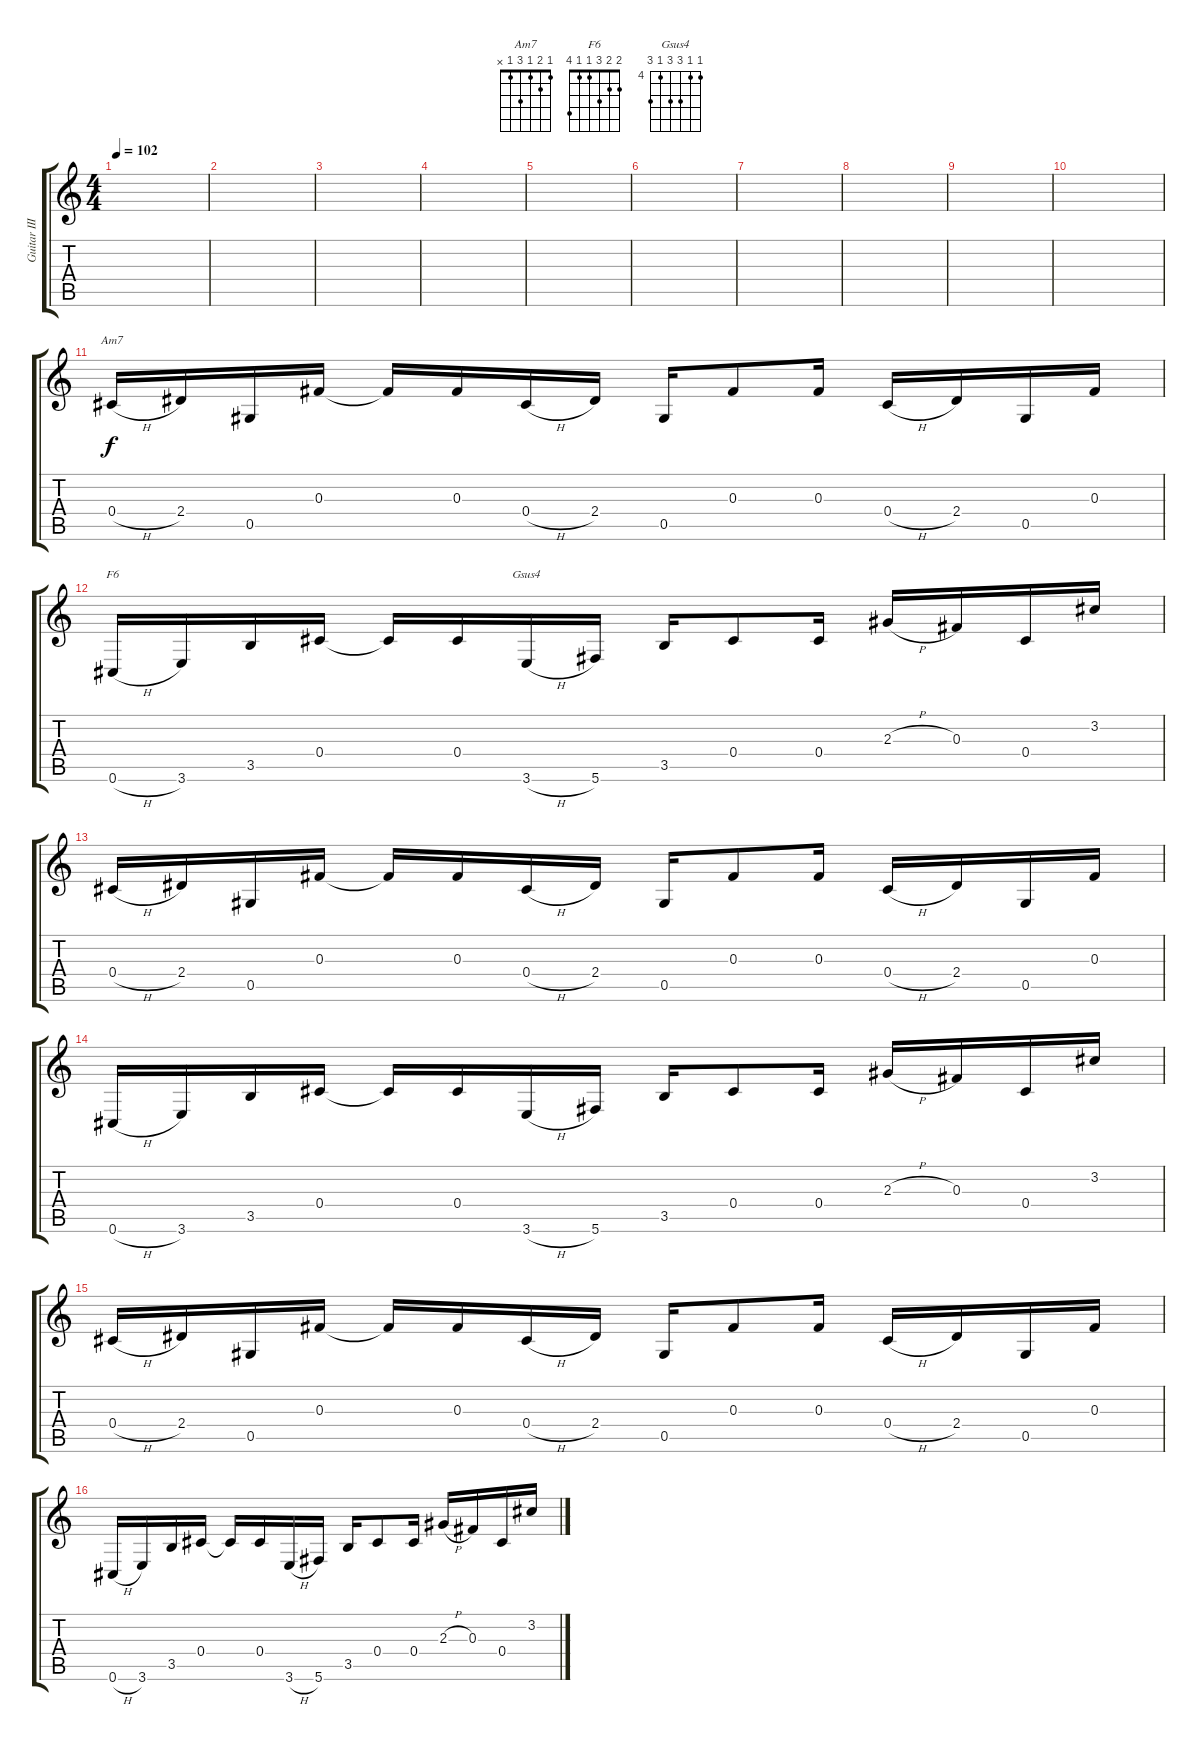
\track ("Guitar III" "Guitar III") {instrument acousticguitarsteel}
\staff {score tabs}
\tuning (Eb4 Bb3 Gb3 Db3 Ab2 Db2) {hide}
\chord ("Am7" 1 2 1 3 1 x)
\chord ("F6" 2 2 3 1 1 4)
\chord ("Gsus4" 4 4 6 6 4 6) {firstfret 4}
\ts (4 4)
\tempo 102
\clef g2
\ks c
|
|
|
|
|
|
|
|
|
|
0.4{h}.16{ch "Am7"} 2.4.16 0.5.16 0.3.16 0.3{t}.16 0.3.16 0.4{h}.16 2.4.16 0.5.16 0.3.8 0.3.16 0.4{h}.16 2.4.16 0.5.16 0.3.16 |
0.6{h}.16{ch "F6"} 3.6.16 3.5.16 0.4.16 0.4{t}.16 0.4.16 3.6{h}.16{ch "Gsus4"} 5.6.16 3.5.16 0.4.8 0.4.16 2.3{h}.16 0.3.16 0.4.16 3.2.16 |
0.4{h}.16 2.4.16 0.5.16 0.3.16 0.3{t}.16 0.3.16 0.4{h}.16 2.4.16 0.5.16 0.3.8 0.3.16 0.4{h}.16 2.4.16 0.5.16 0.3.16 |
0.6{h}.16 3.6.16 3.5.16 0.4.16 0.4{t}.16 0.4.16 3.6{h}.16 5.6.16 3.5.16 0.4.8 0.4.16 2.3{h}.16 0.3.16 0.4.16 3.2.16 |
0.4{h}.16 2.4.16 0.5.16 0.3.16 0.3{t}.16 0.3.16 0.4{h}.16 2.4.16 0.5.16 0.3.8 0.3.16 0.4{h}.16 2.4.16 0.5.16 0.3.16 |
0.6{h}.16 3.6.16 3.5.16 0.4.16 0.4{t}.16 0.4.16 3.6{h}.16 5.6.16 3.5.16 0.4.8 0.4.16 2.3{h}.16 0.3.16 0.4.16 3.2.16
